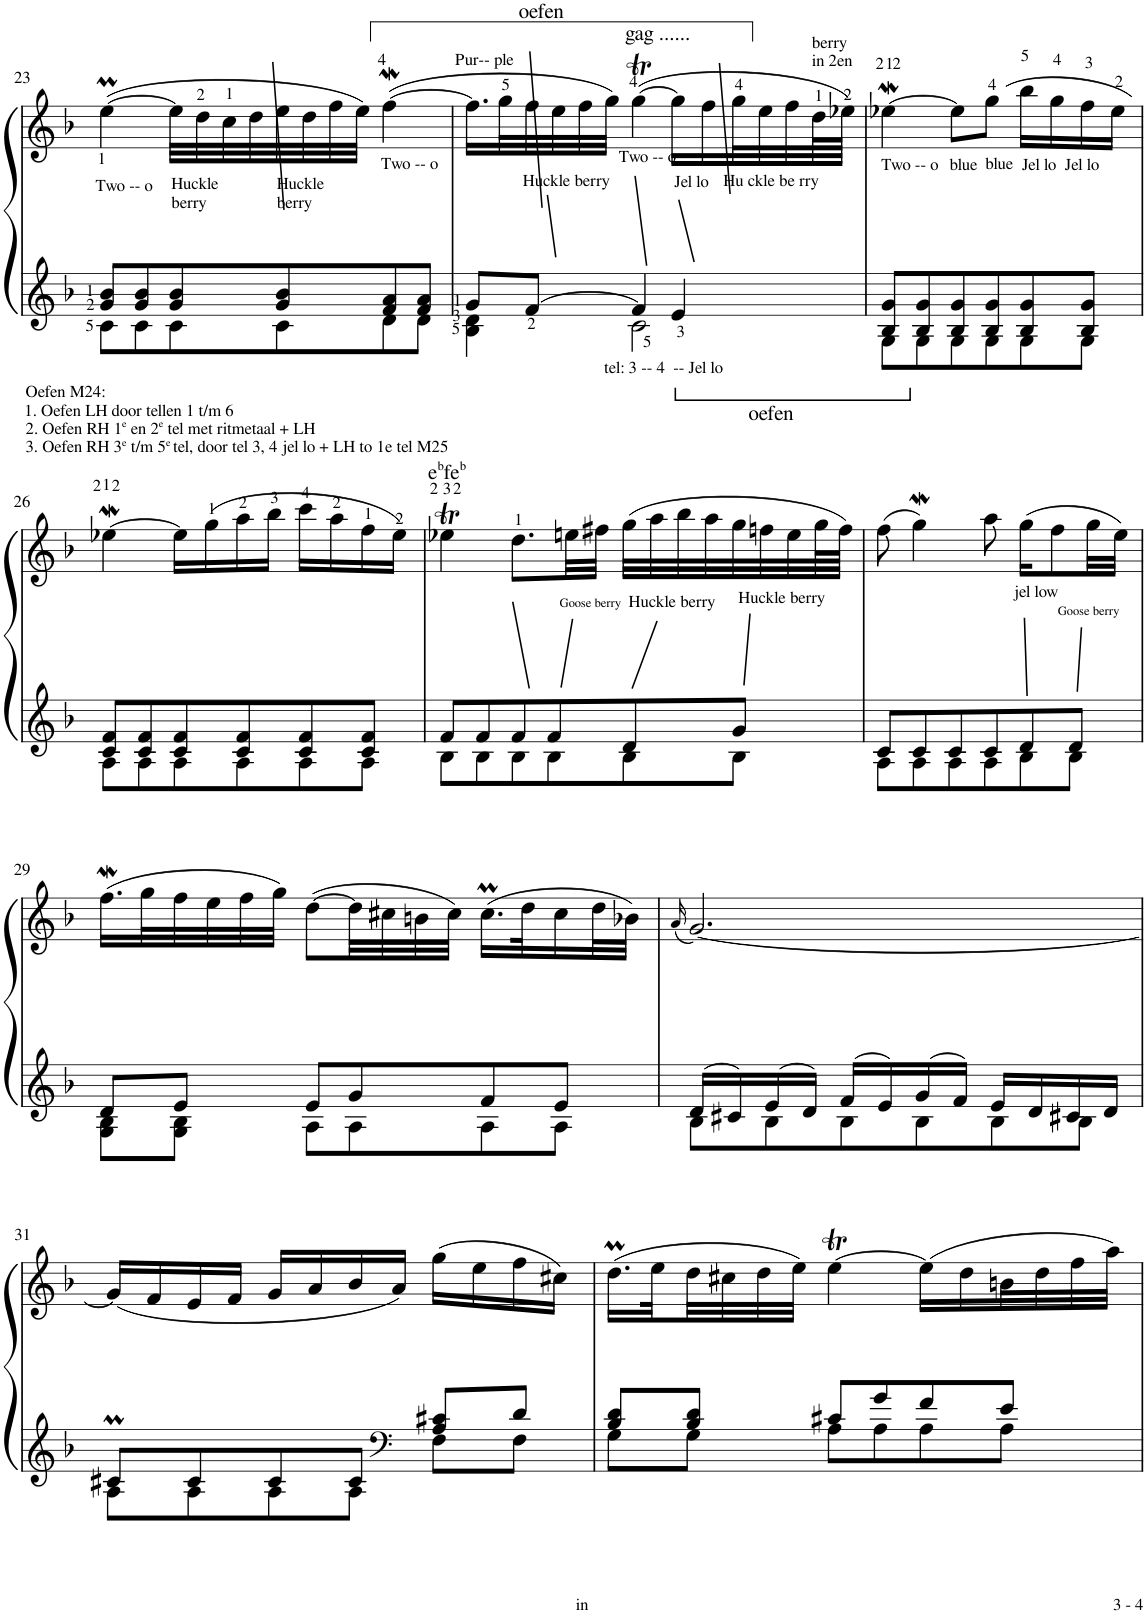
**kern	**kern
*part1	*part1
*staff2	*staff1
*I"Piano	*
*I'Pno	*
!!LO:PB:g=z
*clefG2	*clefG2
*k[b-]	*k[b-]
*M3/4	*M3/4
=23	=23
*^	*
!	!	!LO:TX:b:t=Two -- o
!LO:TX:b:t=Oefen M24&colon;	!	!
!LO:TX:b:t=1. Oefen LH door tellen 1 t/m 6	!	!
!LO:TX:b:t=2. Oefen RH 1	!	!
!LO:TX:b:t=e	!	!
!LO:TX:b:t=en 2	!	!
!LO:TX:b:t=e	!	!
!LO:TX:b:t=tel met ritmetaal + LH	!	!
!LO:TX:b:t=3. Oefen RH 3	!	!
!LO:TX:b:t=e	!	!
!LO:TX:b:t=t/m 5	!	!
!LO:TX:b:t=e	!	!
!LO:TX:b:t=tel, door tel 3, 4 jel lo + LH to 1e tel M25	!	!
8g/ 8b-/L	8c\L	([4eem<\
8g/ 8b-/	8c\	.
!	!	!LO:TX:b:t=Huckle
!	!	!LO:TX:b:t=berry
8g/ 8b-/	8c\	32ee\LLL]
.	.	32dd<\
.	.	32cc<\
.	.	32dd\
!	!	!LO:TX:b:t=Huckle
!	!	!LO:TX:b:t=berry
8g/ 8b-/	8c\	32ee\
.	.	32dd\
.	.	32ff\
.	.	32ee\JJJ)
!	!	!LO:TX:b:t=Two -- o
8f/ 8a/	8d\	([4ffw<\
8f/ 8a/J	8d\J	.
=24	=24	=24
!	!	!LO:TX:a:t=Pur-- ple
8g/L	4B-\ 4d\	16.ff\LL]
.	.	32gg\L
!	!	!LO:TX:b:t=Huckle berry
[8f/J	.	32ff\
!	!	!LO:TX:a:t=oefen
.	.	32ee\
.	.	32ff\
.	.	32gg\JJJ)
!	!	!LO:TX:b:t=Two -- o
!	!	!LO:TX:a:t=gag ......
!LO:TX:b:t=tel&colon; 3 -- 4  -- Jel lo	!	!
4f/]	2c\	([4ggT\
!	!	!LO:TX:b:t=Jel lo
4e/	.	16gg\LL]
.	.	16ff\
!	!	!LO:TX:b:t=Hu ckle be rry
!	!	!LO:TX:b:t=oefen
.	.	32gg\L
.	.	32ee\
.	.	32ff\
!	!	!LO:TX:a:t=berry
!	!	!LO:TX:a:t=in 2en
.	.	64dd\L
.	.	64ee-X\JJJJ)
=25	=25	=25
!	!	!LO:TX:b:t=Two -- o
8B-/ 8g/L	8G\L	[4ee-Xw\
8B-/ 8g/	8G\	.
!	!	!LO:TX:b:t=blue
8B-/ 8g/	8G\	8ee-\L]
!	!	!LO:TX:b:t=blue
8B-/ 8g/	8G\	(8gg\J
!	!	!LO:TX:b:t=Jel lo  Jel lo
8B-/ 8g/	8G\	16bb-\LL
.	.	16gg\
8B-/ 8g/J	8G\J	16ff\
.	.	16ee-\JJ)
!!LO:LB:g=z
=26	=26	=26
8c/ 8f/L	8A\L	[4ee-Xw\
8c/ 8f/	8A\	.
8c/ 8f/	8A\	16ee-\LL]
.	.	(16gg\
8c/ 8f/	8A\	16aa\
.	.	16bb-\JJ
8c/ 8f/	8A\	16ccc\LL
.	.	16aa\
8c/ 8f/J	8A\J	16ff\
.	.	16ee-\JJ)
=27	=27	=27
!	!	!LO:TX:a:t=e
!	!	!LO:TX:a:t=b
!	!	!LO:TX:a:t=fe
!	!	!LO:TX:a:t=b
8f/L	8B-\L	4ee-XT\
8f/	8B-\	.
8f/	8B-\	8.dd\L
!LO:TX:a:t=Goose berry	!	!
8f/	8B-\	.
.	.	32een\LL
.	.	32ff#X\JJJ
!LO:TX:a:t=Huckle berry	!	!
8d/	8B-\	(32gg\LLL
.	.	32aa\
.	.	32bb-\
.	.	32aa\
!LO:TX:a:t=Huckle berry	!	!
8g/J	8B-\J	32gg\
.	.	32ffn\
.	.	32ee\
.	.	64gg\L
.	.	64ff\JJJJ)
=28	=28	=28
8c/L	8A\L	(8ff\
8c/	8A\	4ggW\)
8c/	8A\	.
8c/	8A\	8aa\
!	!	!LO:TX:b:t=jel low
8d/	8B-\	(16gg\KL
.	.	8ff\
!LO:TX:a:t=Goose berry	!	!
8d/J	8B-\J	.
.	.	32gg\LL
.	.	32ee\JJJ)
!!LO:LB:g=z
=29	=29	=29
8d/L	8G\ 8B-\L	(16.ffw\LL
.	.	32gg\L
8e/J	8G\ 8B-\J	32ff\
.	.	32ee\
.	.	32ff\
.	.	32gg\JJJ)
8e/L	8A\L	([8dd\L
8g/	8A\	32dd\LL]
.	.	32cc#X\
.	.	32bn\
.	.	32cc#\JJJ)
8f/	8A\	(16.cc#m\LL
.	.	32dd\K
8e/J	8A\J	16cc#\
.	.	32dd\L
.	.	32b-X\JJJ)
=30	=30	=30
.	.	(16qa/
16d/LL	8B-\L	[2.g/)
16c#X/	.	.
16e/	8B-\	.
16d/JJ	.	.
16f/LL	8B-\	.
16e/	.	.
16g/	8B-\	.
16f/JJ	.	.
16e/LL	8B-\	.
16d/	.	.
16c#X/	8B-\J	.
16d/JJ	.	.
!!LO:LB:g=z
=31	=31	=31
8c#Xm/L	8A\L	(16g/LL]
.	.	16f/
8c#/	8A\	16e/
.	.	16f/JJ
8c#/	8A\	16g/LL
.	.	16a/
8c#/J	8A\J	16b-/
*clefF4	*	*
.	.	16a/JJ)
8A/ 8c#X/L	8F\L	(16gg\LL
.	.	16ee\
8d/J	8F\J	16ff\
.	.	16cc#X\JJ)
=32	=32	=32
8B-/ 8d/L	8G\L	(16.ddM\LL
.	.	32ee\L
8B-/ 8d/J	8G\J	32dd\
.	.	32cc#X\
.	.	32dd\
.	.	32ee\JJJ)
8c#X/L	8A\L	[4eet\
8g/	8A\	.
8f/	8A\	(16ee\LL]
.	.	16dd\
8e/J	8A\J	32bn\L
.	.	32dd\
.	.	32ff\
.	.	32aa\JJJ)
*v	*v	*
=	=
*-	*-
